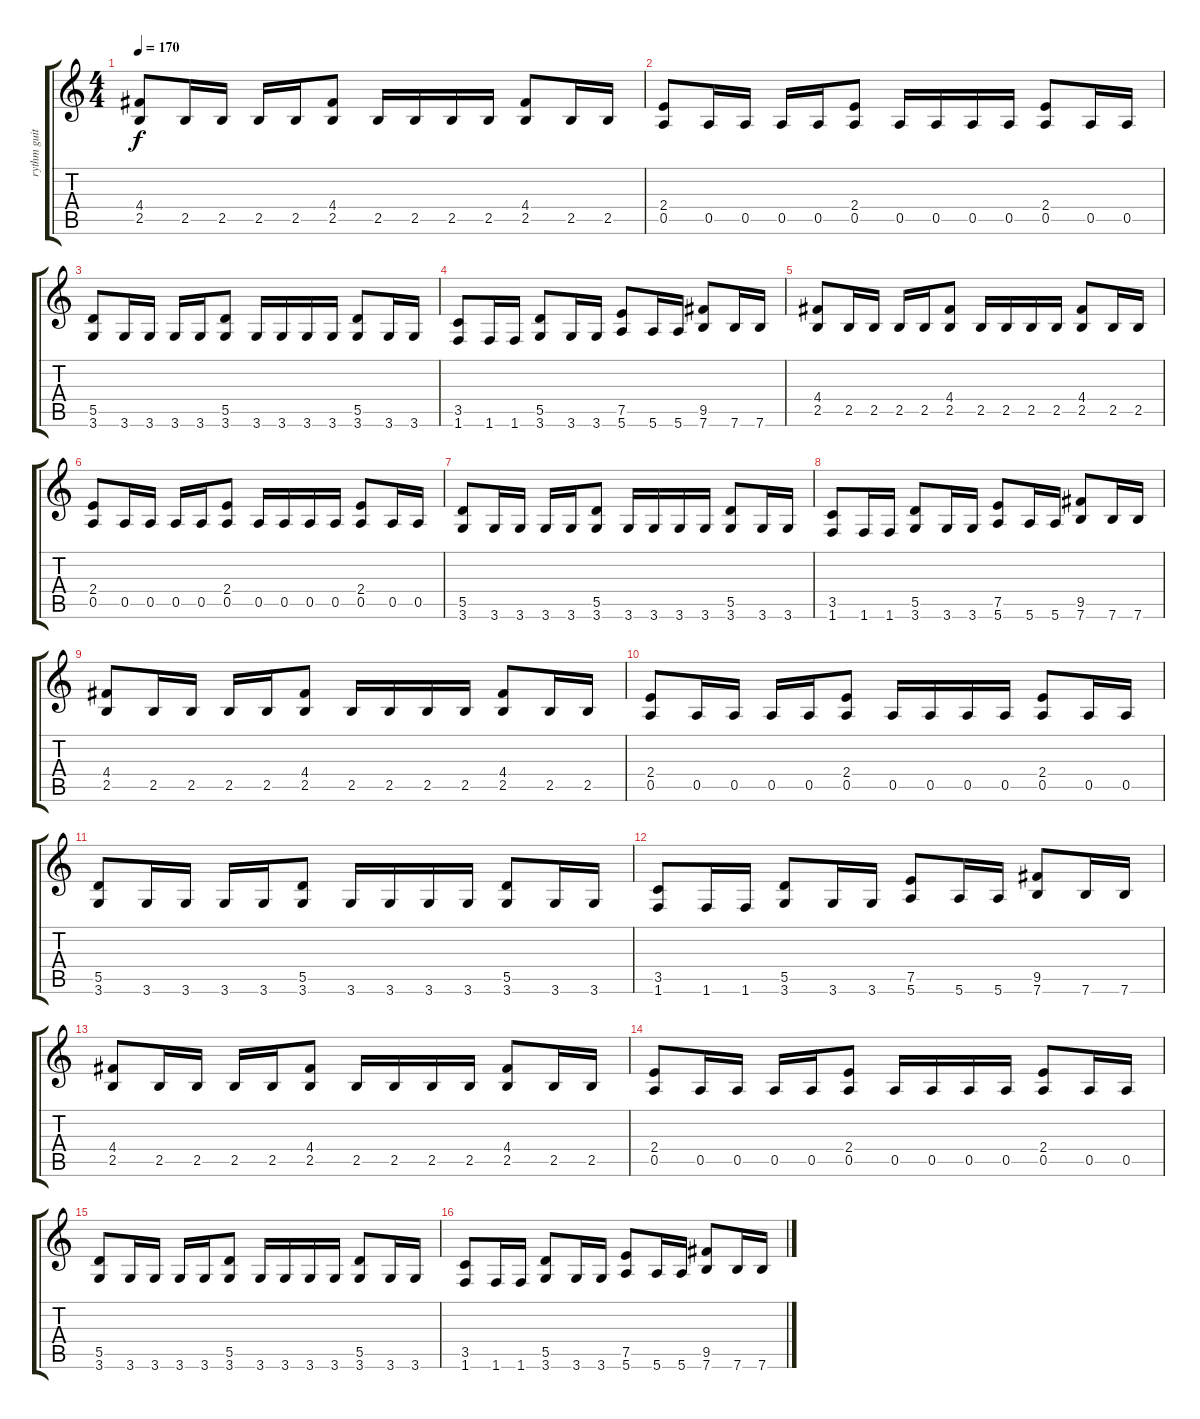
\track ("rythm guitar" "rythm guit") {instrument distortionguitar}
\staff {score tabs}
\tuning (E4 B3 G3 D3 A2 E2) {hide}
\ts (4 4)
\tempo 170
\clef g2
\ks c
(4.4 2.5).8{dy f} 2.5.16 2.5.16 2.5.16 2.5.16 (4.4 2.5).8 2.5.16 2.5.16 2.5.16 2.5.16 (4.4 2.5).8 2.5.16 2.5.16 |
(2.4 0.5).8 0.5.16 0.5.16 0.5.16 0.5.16 (2.4 0.5).8 0.5.16 0.5.16 0.5.16 0.5.16 (2.4 0.5).8 0.5.16 0.5.16 |
(5.5 3.6).8 3.6.16 3.6.16 3.6.16 3.6.16 (5.5 3.6).8 3.6.16 3.6.16 3.6.16 3.6.16 (5.5 3.6).8 3.6.16 3.6.16 |
(3.5 1.6).8 1.6.16 1.6.16 (5.5 3.6).8 3.6.16 3.6.16 (7.5 5.6).8 5.6.16 5.6.16 (9.5 7.6).8 7.6.16 7.6.16 |
(4.4 2.5).8 2.5.16 2.5.16 2.5.16 2.5.16 (4.4 2.5).8 2.5.16 2.5.16 2.5.16 2.5.16 (4.4 2.5).8 2.5.16 2.5.16 |
(2.4 0.5).8 0.5.16 0.5.16 0.5.16 0.5.16 (2.4 0.5).8 0.5.16 0.5.16 0.5.16 0.5.16 (2.4 0.5).8 0.5.16 0.5.16 |
(5.5 3.6).8 3.6.16 3.6.16 3.6.16 3.6.16 (5.5 3.6).8 3.6.16 3.6.16 3.6.16 3.6.16 (5.5 3.6).8 3.6.16 3.6.16 |
(3.5 1.6).8 1.6.16 1.6.16 (5.5 3.6).8 3.6.16 3.6.16 (7.5 5.6).8 5.6.16 5.6.16 (9.5 7.6).8 7.6.16 7.6.16 |
(4.4 2.5).8 2.5.16 2.5.16 2.5.16 2.5.16 (4.4 2.5).8 2.5.16 2.5.16 2.5.16 2.5.16 (4.4 2.5).8 2.5.16 2.5.16 |
(2.4 0.5).8 0.5.16 0.5.16 0.5.16 0.5.16 (2.4 0.5).8 0.5.16 0.5.16 0.5.16 0.5.16 (2.4 0.5).8 0.5.16 0.5.16 |
(5.5 3.6).8 3.6.16 3.6.16 3.6.16 3.6.16 (5.5 3.6).8 3.6.16 3.6.16 3.6.16 3.6.16 (5.5 3.6).8 3.6.16 3.6.16 |
(3.5 1.6).8 1.6.16 1.6.16 (5.5 3.6).8 3.6.16 3.6.16 (7.5 5.6).8 5.6.16 5.6.16 (9.5 7.6).8 7.6.16 7.6.16 |
(4.4 2.5).8 2.5.16 2.5.16 2.5.16 2.5.16 (4.4 2.5).8 2.5.16 2.5.16 2.5.16 2.5.16 (4.4 2.5).8 2.5.16 2.5.16 |
(2.4 0.5).8 0.5.16 0.5.16 0.5.16 0.5.16 (2.4 0.5).8 0.5.16 0.5.16 0.5.16 0.5.16 (2.4 0.5).8 0.5.16 0.5.16 |
(5.5 3.6).8 3.6.16 3.6.16 3.6.16 3.6.16 (5.5 3.6).8 3.6.16 3.6.16 3.6.16 3.6.16 (5.5 3.6).8 3.6.16 3.6.16 |
(3.5 1.6).8 1.6.16 1.6.16 (5.5 3.6).8 3.6.16 3.6.16 (7.5 5.6).8 5.6.16 5.6.16 (9.5 7.6).8 7.6.16 7.6.16
